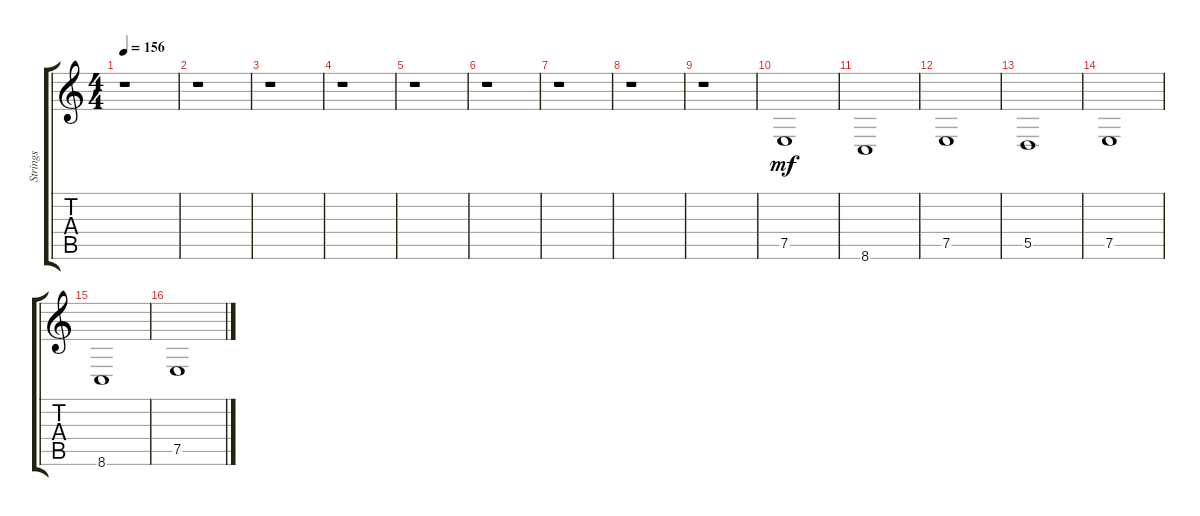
\track ("Strings" "Strings") {instrument stringensemble1}
\staff {score tabs}
\tuning (E4 B3 G3 D3 A2 E2) {hide}
\ts (4 4)
\tempo 156
\clef g2
\ks c
r.1{dy mf} |
r.1 |
r.1 |
r.1 |
r.1 |
r.1 |
r.1 |
r.1 |
r.1 |
\section ("" "")
7.5.1 |
8.6.1 |
7.5.1 |
5.5.1 |
7.5.1 |
8.6.1 |
7.5.1
